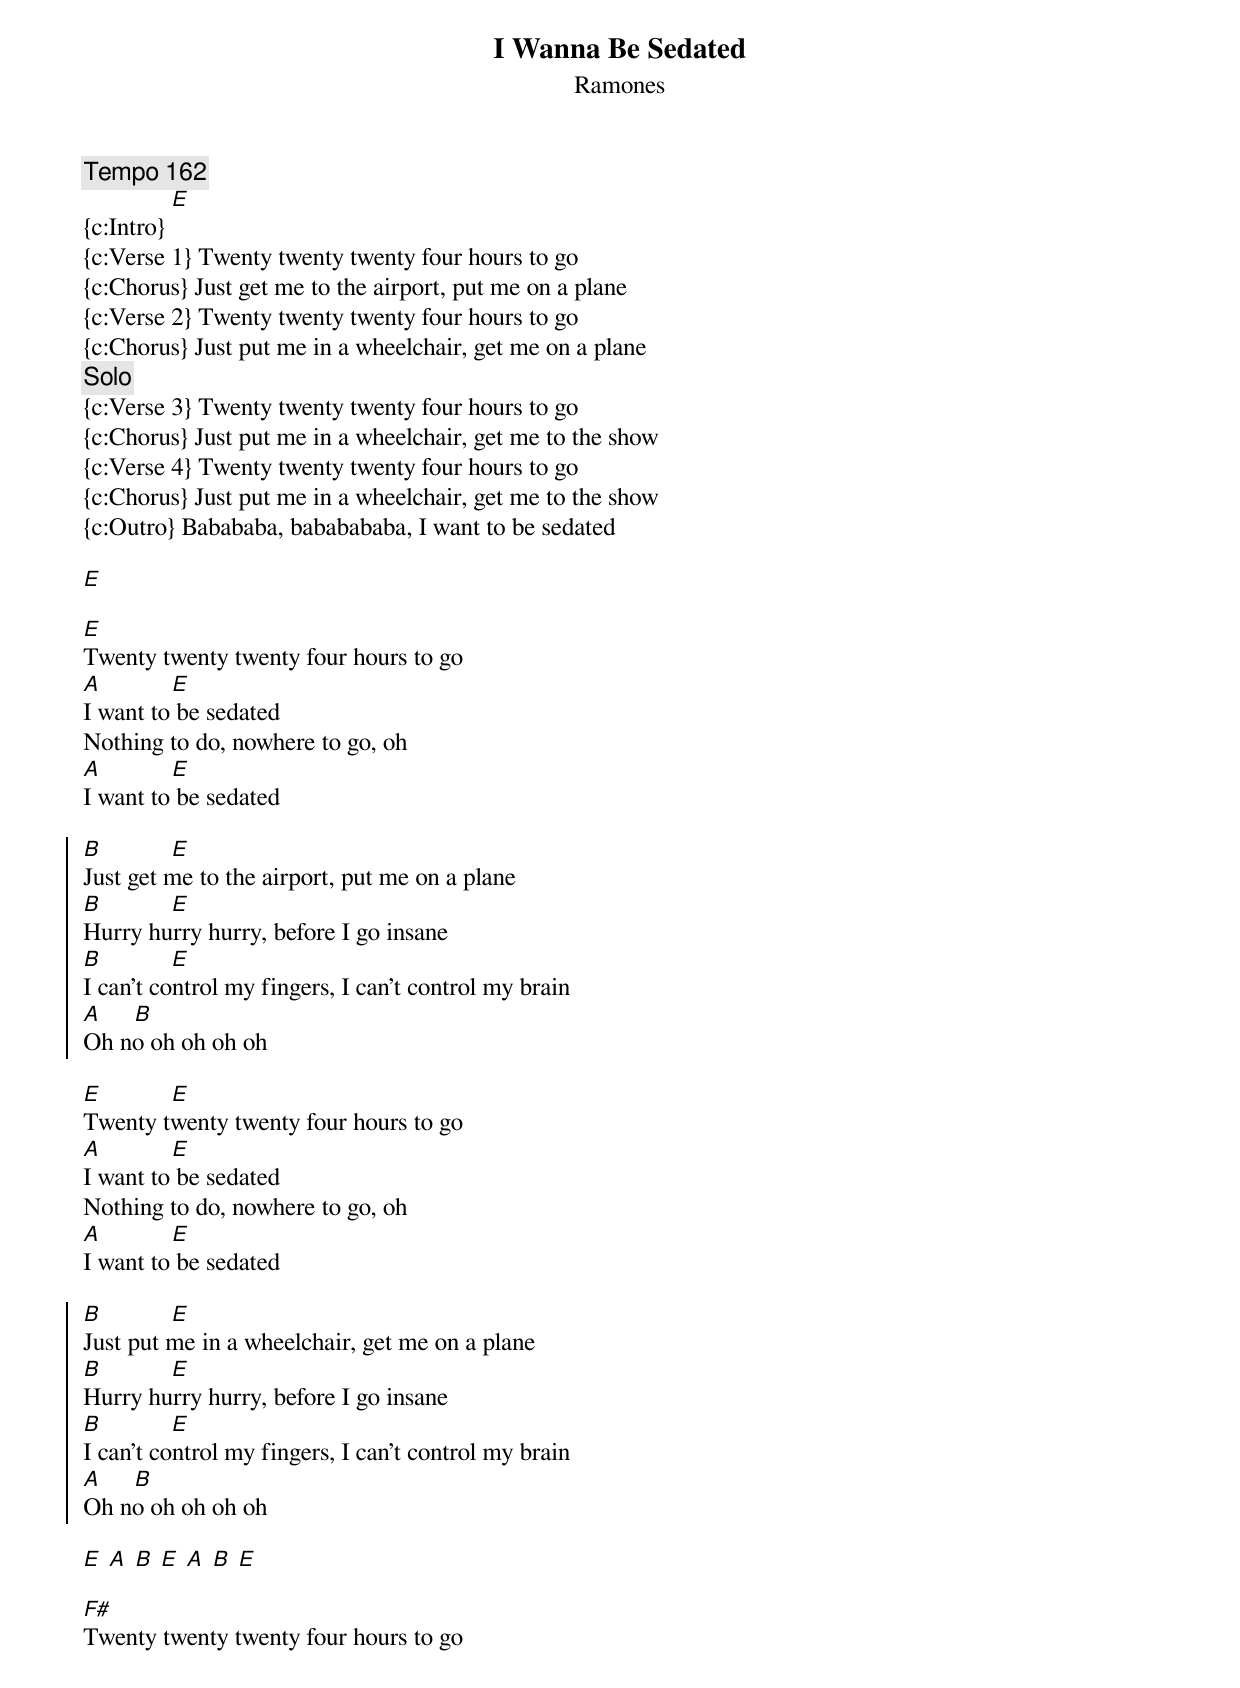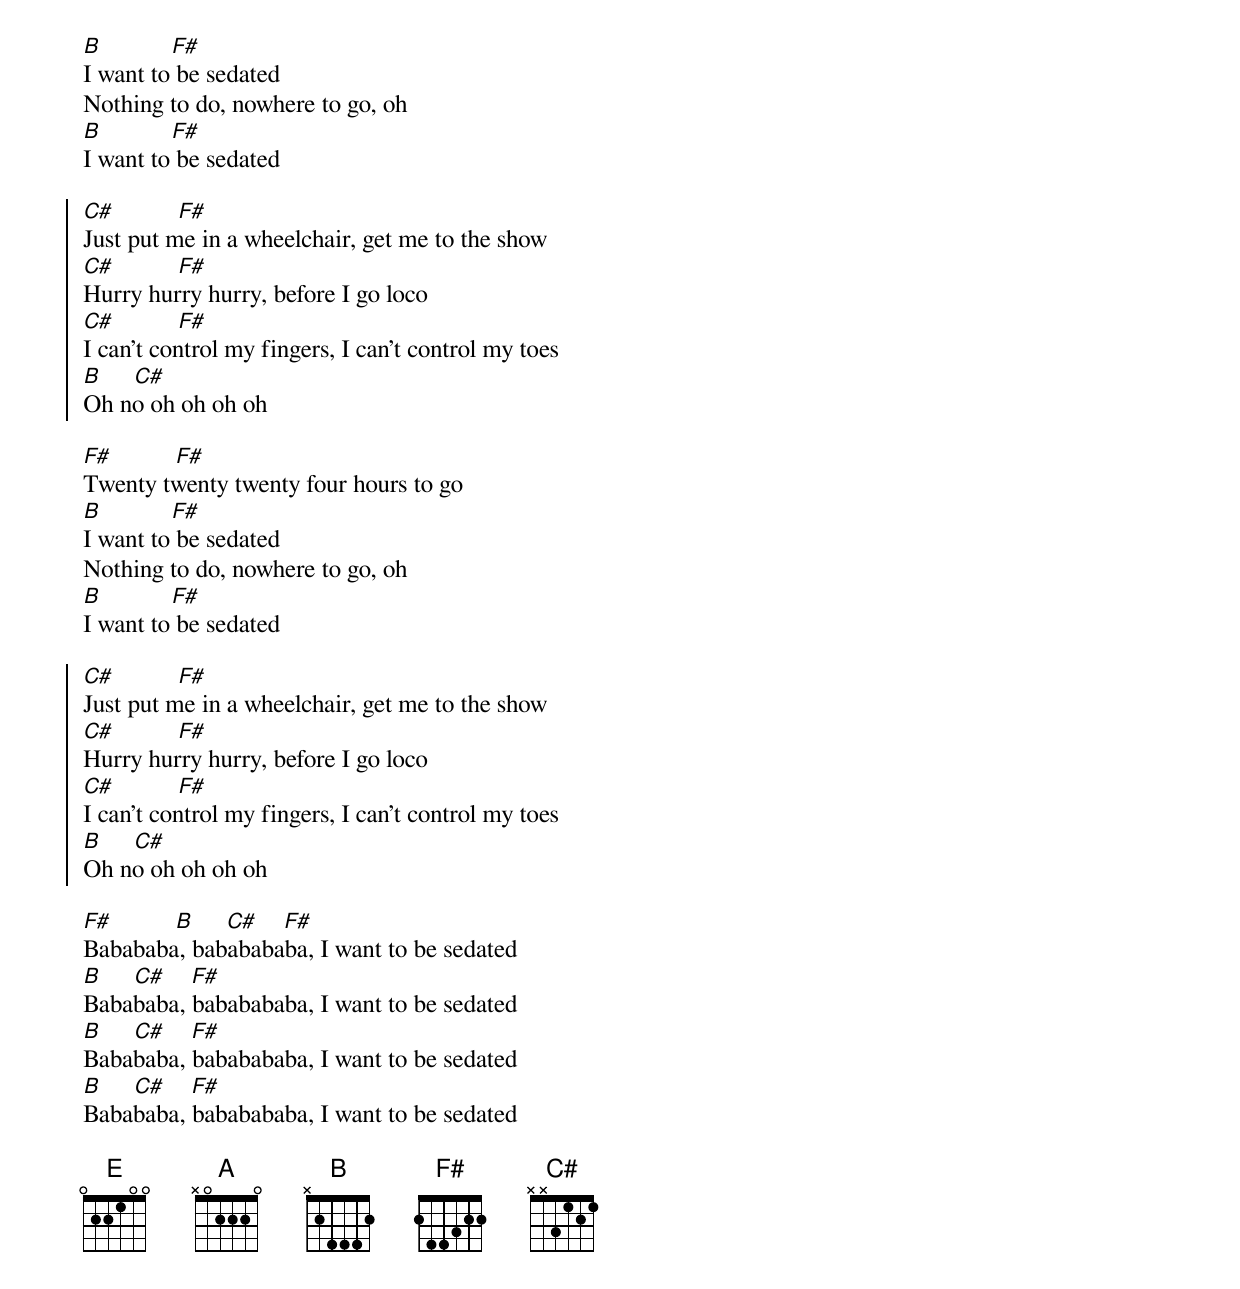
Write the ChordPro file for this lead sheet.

{t: I Wanna Be Sedated}
{st: Ramones}
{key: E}
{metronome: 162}
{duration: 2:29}

{c:Tempo 162}
{c:Intro} [E]
{c:Verse 1} Twenty twenty twenty four hours to go
{c:Chorus} Just get me to the airport, put me on a plane
{c:Verse 2} Twenty twenty twenty four hours to go
{c:Chorus} Just put me in a wheelchair, get me on a plane
{c:Solo}
{c:Verse 3} Twenty twenty twenty four hours to go
{c:Chorus} Just put me in a wheelchair, get me to the show
{c:Verse 4} Twenty twenty twenty four hours to go
{c:Chorus} Just put me in a wheelchair, get me to the show
{c:Outro} Babababa, bababababa, I want to be sedated

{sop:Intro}
[E]
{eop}

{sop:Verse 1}
[E]
Twenty twenty twenty four hours to go
[A]           [E]
I want to be sedated
Nothing to do, nowhere to go, oh
[A]           [E]
I want to be sedated
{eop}

{soc}
[B]           [E]
Just get me to the airport, put me on a plane
[B]           [E]
Hurry hurry hurry, before I go insane
[B]           [E]
I can't control my fingers, I can't control my brain
[A]     [B]
Oh no oh oh oh oh
{eoc}

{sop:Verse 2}
[E]           [E]
Twenty twenty twenty four hours to go
[A]           [E]
I want to be sedated
Nothing to do, nowhere to go, oh
[A]           [E]
I want to be sedated
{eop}

{soc}
[B]           [E]
Just put me in a wheelchair, get me on a plane
[B]           [E]
Hurry hurry hurry, before I go insane
[B]           [E]
I can't control my fingers, I can't control my brain
[A]     [B]
Oh no oh oh oh oh
{eoc}

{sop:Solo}
[E] [A] [B] [E] [A] [B] [E]
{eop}

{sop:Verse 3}
[F#]
Twenty twenty twenty four hours to go
[B]           [F#]
I want to be sedated
Nothing to do, nowhere to go, oh
[B]           [F#]
I want to be sedated
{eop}

{soc}
[C#]          [F#]
Just put me in a wheelchair, get me to the show
[C#]          [F#]
Hurry hurry hurry, before I go loco
[C#]          [F#]
I can't control my fingers, I can't control my toes
[B]     [C#]
Oh no oh oh oh oh
{eoc}

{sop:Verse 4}
[F#]          [F#]
Twenty twenty twenty four hours to go
[B]           [F#]
I want to be sedated
Nothing to do, nowhere to go, oh
[B]           [F#]
I want to be sedated
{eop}

{soc}
[C#]          [F#]
Just put me in a wheelchair, get me to the show
[C#]          [F#]
Hurry hurry hurry, before I go loco
[C#]          [F#]
I can't control my fingers, I can't control my toes
[B]     [C#]
Oh no oh oh oh oh
{eoc}

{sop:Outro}
[F#]          [B]     [C#]    [F#]
Babababa, bababababa, I want to be sedated
[B]     [C#]    [F#]
Babababa, bababababa, I want to be sedated
[B]     [C#]    [F#]
Babababa, bababababa, I want to be sedated
[B]     [C#]    [F#]
Babababa, bababababa, I want to be sedated
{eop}

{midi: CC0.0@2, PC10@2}
